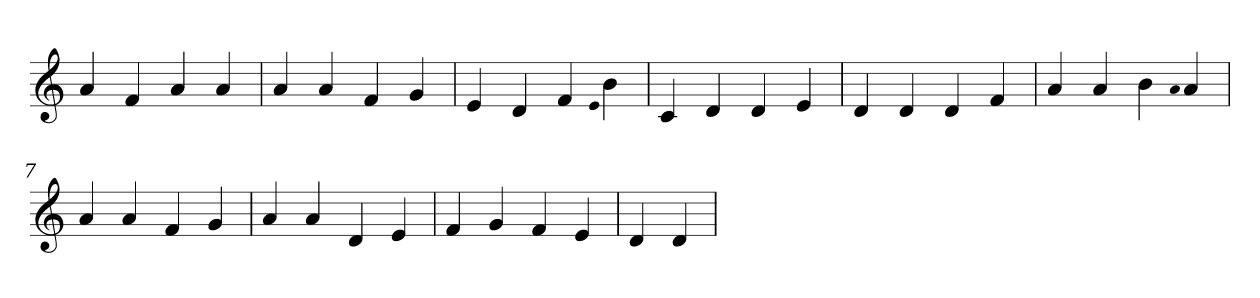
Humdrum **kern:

**kern
*part1
*staff1
*clefG2
=1
4a
4f
4a
4a
=2
4a
4a
4f
4g
=3
4e
4d
4f
qqe
4b
=4
4c
4d
4d
4e
=5
4d
4d
4d
4f
=6
4a
4a
4b
qqa
4a
=7
4a
4a
4f
4g
=8
4a
4a
4d
4e
=9
4f
4g
4f
4e
=10
4d
4d
=
*-
